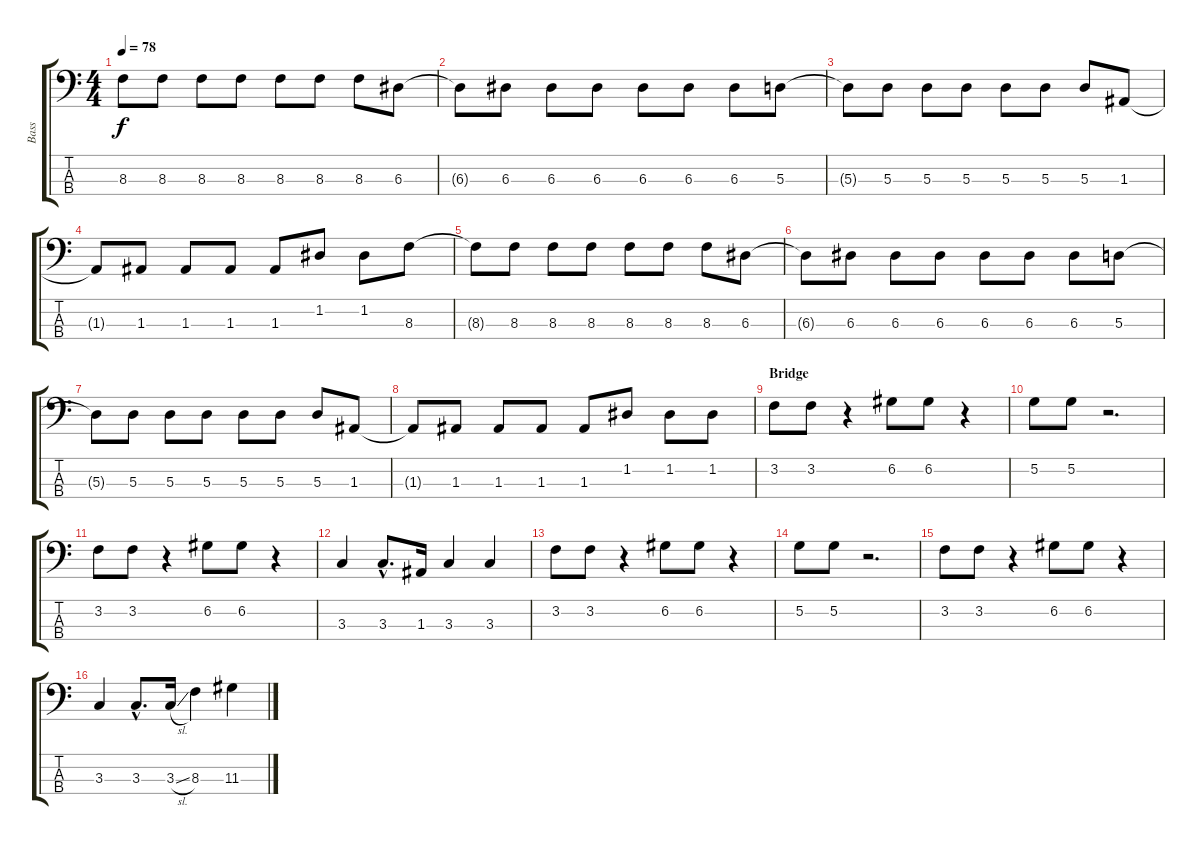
\track ("Bass" "Bass") {instrument acousticbass}
\staff {score tabs}
\tuning (G2 D2 A1 E1) {hide}
\ts (4 4)
\tempo 78
\clef f4
\ks c
8.3{t}.8{dy f} 8.3.8 8.3.8 8.3.8 8.3.8 8.3.8 8.3.8 6.3.8 |
6.3{t}.8 6.3.8 6.3.8 6.3.8 6.3.8 6.3.8 6.3.8 5.3.8 |
5.3{t}.8 5.3.8 5.3.8 5.3.8 5.3.8 5.3.8 5.3.8 1.3.8 |
1.3{t}.8 1.3.8 1.3.8 1.3.8 1.3.8 1.2.8 1.2.8 8.3.8 |
8.3{t}.8 8.3.8 8.3.8 8.3.8 8.3.8 8.3.8 8.3.8 6.3.8 |
6.3{t}.8 6.3.8 6.3.8 6.3.8 6.3.8 6.3.8 6.3.8 5.3.8 |
5.3{t}.8 5.3.8 5.3.8 5.3.8 5.3.8 5.3.8 5.3.8 1.3.8 |
1.3{t}.8 1.3.8 1.3.8 1.3.8 1.3.8 1.2.8 1.2.8 1.2.8 |
\section ("" "Bridge")
3.2.8 3.2.8 r.4 6.2.8 6.2.8 r.4 |
5.2.8 5.2.8 r.2{d} |
3.2.8 3.2.8 r.4 6.2.8 6.2.8 r.4 |
3.3.4 3.3{hac}.8{d} 1.3.16 3.3.4 3.3.4 |
3.2.8 3.2.8 r.4 6.2.8 6.2.8 r.4 |
5.2.8 5.2.8 r.2{d} |
3.2.8 3.2.8 r.4 6.2.8 6.2.8 r.4 |
3.3.4 3.3{hac}.8{d} 3.3{sl}.16 8.3.4 11.3.4
